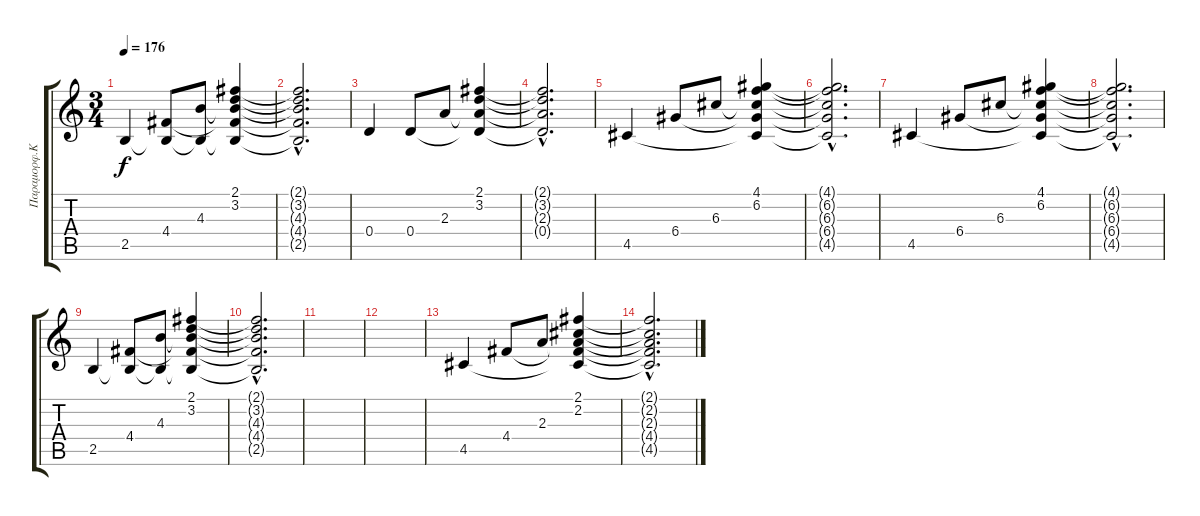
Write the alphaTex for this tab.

\track ("Παραμορφ.Κιθάρα" "Παραμορφ.Κ") {instrument distortionguitar}
\staff {score tabs}
\tuning (E4 B3 G3 D3 A2 E2) {hide}
\ts (3 4)
\tempo 176
\clef g2
\ks c
2.5.4{dy f} (4.4 2.5{t}).8 (4.3 2.5{t}).8 (2.1 3.2 4.3{t} 4.4{t} 2.5{t}).4 |
(2.1{hac t} 3.2{hac t} 4.3{hac t} 4.4{hac t} 2.5{hac t}).2{d} |
0.4.4 0.4.8 2.3.8 (2.1 3.2 2.3{t} 0.4{t}).4 |
(2.1{hac t} 3.2{hac t} 2.3{hac t} 0.4{hac t}).2{d} |
4.5.4 6.4.8 6.3.8 (4.1 6.2 6.3{t} 6.4{t} 4.5{t}).4 |
(4.1{hac t} 6.2{hac t} 6.3{hac t} 6.4{hac t} 4.5{hac t}).2{d} |
4.5.4 6.4.8 6.3.8 (4.1 6.2 6.3{t} 6.4{t} 4.5{t}).4 |
(4.1{hac t} 6.2{hac t} 6.3{hac t} 6.4{hac t} 4.5{hac t}).2{d} |
2.5.4 (4.4 2.5{t}).8 (4.3 2.5{t}).8 (2.1 3.2 4.3{t} 4.4{t} 2.5{t}).4 |
(2.1{hac t} 3.2{hac t} 4.3{hac t} 4.4{hac t} 2.5{hac t}).2{d} |
|
|
4.5.4 4.4.8 2.3.8 (2.1 2.2 2.3{t} 4.4{t} 4.5{t}).4 |
(2.1{hac t} 2.2{hac t} 2.3{hac t} 4.4{hac t} 4.5{hac t}).2{d}
